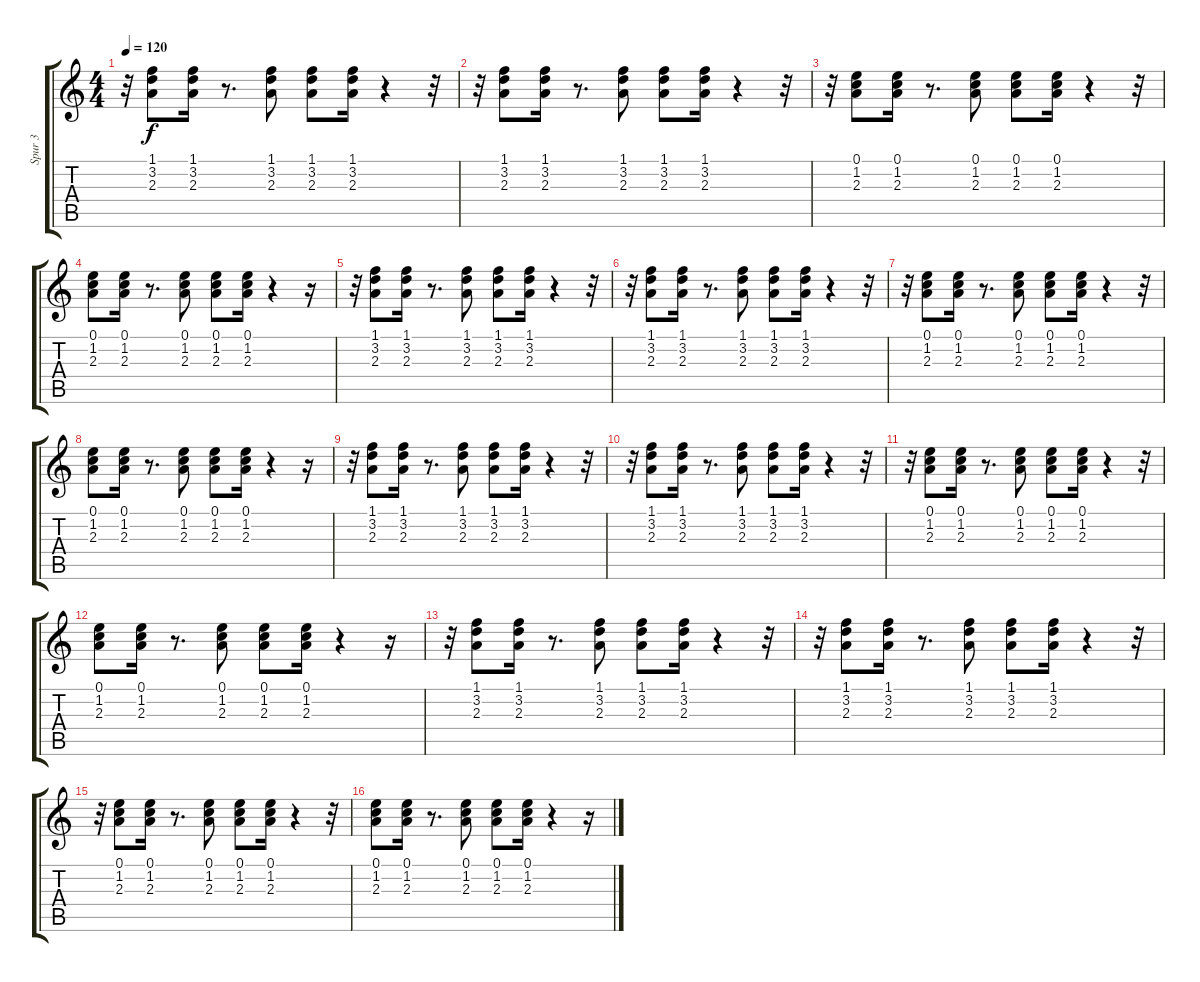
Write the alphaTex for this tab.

\track ("Spur 3" "Spur 3") {instrument distortionguitar}
\staff {score tabs}
\tuning (E4 B3 G3 D3 A2 E2) {hide}
\ts (4 4)
\tempo 120
\clef g2
\ks c
r.32{dy f} (1.1 3.2 2.3).8 (1.1 3.2 2.3).16 r.8{d} (1.1 3.2 2.3).8 (1.1 3.2 2.3).8 (1.1 3.2 2.3).16 r.4 r.32 |
r.32 (1.1 3.2 2.3).8 (1.1 3.2 2.3).16 r.8{d} (1.1 3.2 2.3).8 (1.1 3.2 2.3).8 (1.1 3.2 2.3).16 r.4 r.32 |
r.32 (0.1 1.2 2.3).8 (0.1 1.2 2.3).16 r.8{d} (0.1 1.2 2.3).8 (0.1 1.2 2.3).8 (0.1 1.2 2.3).16 r.4 r.32 |
(0.1 1.2 2.3).8 (0.1 1.2 2.3).16 r.8{d} (0.1 1.2 2.3).8 (0.1 1.2 2.3).8 (0.1 1.2 2.3).16 r.4 r.16 |
r.32 (1.1 3.2 2.3).8 (1.1 3.2 2.3).16 r.8{d} (1.1 3.2 2.3).8 (1.1 3.2 2.3).8 (1.1 3.2 2.3).16 r.4 r.32 |
r.32 (1.1 3.2 2.3).8 (1.1 3.2 2.3).16 r.8{d} (1.1 3.2 2.3).8 (1.1 3.2 2.3).8 (1.1 3.2 2.3).16 r.4 r.32 |
r.32 (0.1 1.2 2.3).8 (0.1 1.2 2.3).16 r.8{d} (0.1 1.2 2.3).8 (0.1 1.2 2.3).8 (0.1 1.2 2.3).16 r.4 r.32 |
(0.1 1.2 2.3).8 (0.1 1.2 2.3).16 r.8{d} (0.1 1.2 2.3).8 (0.1 1.2 2.3).8 (0.1 1.2 2.3).16 r.4 r.16 |
r.32 (1.1 3.2 2.3).8 (1.1 3.2 2.3).16 r.8{d} (1.1 3.2 2.3).8 (1.1 3.2 2.3).8 (1.1 3.2 2.3).16 r.4 r.32 |
r.32 (1.1 3.2 2.3).8 (1.1 3.2 2.3).16 r.8{d} (1.1 3.2 2.3).8 (1.1 3.2 2.3).8 (1.1 3.2 2.3).16 r.4 r.32 |
r.32 (0.1 1.2 2.3).8 (0.1 1.2 2.3).16 r.8{d} (0.1 1.2 2.3).8 (0.1 1.2 2.3).8 (0.1 1.2 2.3).16 r.4 r.32 |
(0.1 1.2 2.3).8 (0.1 1.2 2.3).16 r.8{d} (0.1 1.2 2.3).8 (0.1 1.2 2.3).8 (0.1 1.2 2.3).16 r.4 r.16 |
r.32 (1.1 3.2 2.3).8 (1.1 3.2 2.3).16 r.8{d} (1.1 3.2 2.3).8 (1.1 3.2 2.3).8 (1.1 3.2 2.3).16 r.4 r.32 |
r.32 (1.1 3.2 2.3).8 (1.1 3.2 2.3).16 r.8{d} (1.1 3.2 2.3).8 (1.1 3.2 2.3).8 (1.1 3.2 2.3).16 r.4 r.32 |
r.32 (0.1 1.2 2.3).8 (0.1 1.2 2.3).16 r.8{d} (0.1 1.2 2.3).8 (0.1 1.2 2.3).8 (0.1 1.2 2.3).16 r.4 r.32 |
(0.1 1.2 2.3).8 (0.1 1.2 2.3).16 r.8{d} (0.1 1.2 2.3).8 (0.1 1.2 2.3).8 (0.1 1.2 2.3).16 r.4 r.16
